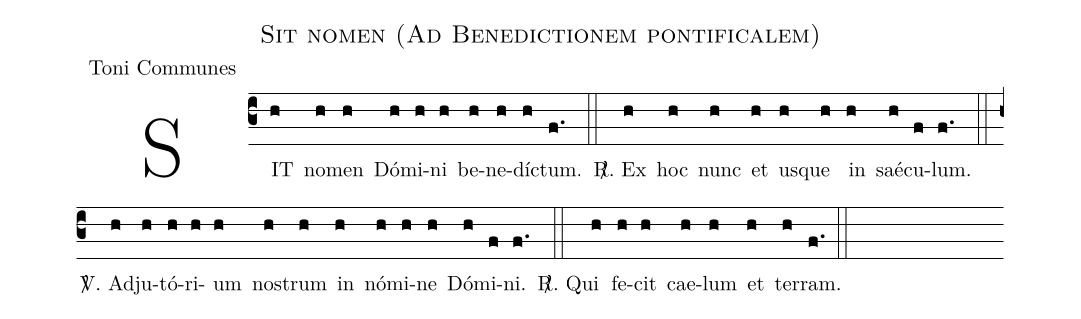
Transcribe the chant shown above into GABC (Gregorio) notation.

name:Sit nomen (Ad Benedictionem pontificalem);
office-part:Toni Communes;
%%
(c3) SIT(h) no(h)men(h) Dó(h)mi(h)ni(h) be(h)ne(h)dí(h)ctum.(f.) (::)
<sp>R/</sp>. Ex(h) hoc(h) nunc(h) et(h) us(h)que(h) in(h) saé(h)cu(f)lum.(f.) (::)
<sp>V/</sp>. Ad(h)ju(h)tó(h)ri(h)um(h) no(h)strum(h) in(h) nó(h)mi(h)ne(h) Dó(h)mi(f)ni.(f.) (::)
<sp>R/</sp>. Qui(h) fe(h)cit(h) cae(h)lum(h) et(h) ter(h)ram.(f.) (::)
